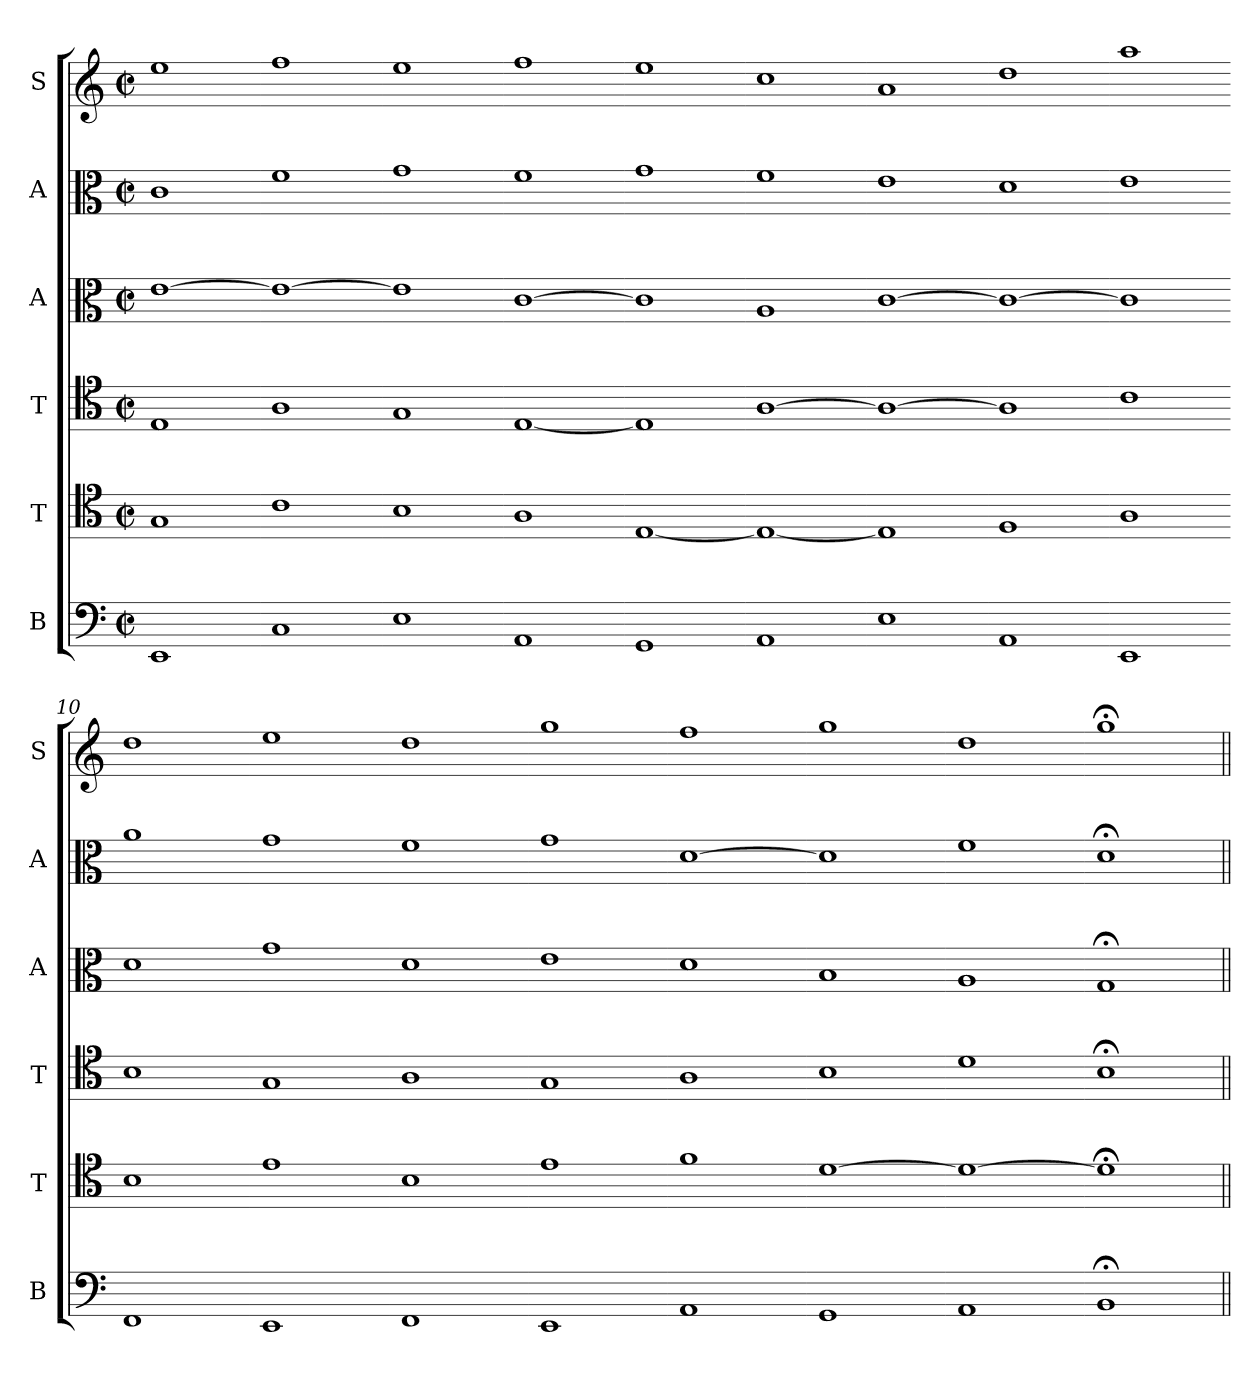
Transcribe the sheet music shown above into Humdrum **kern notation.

**kern	**kern	**kern	**kern	**kern	**kern
*part6	*part5	*part4	*part3	*part2	*part1
*staff6	*staff5	*staff4	*staff3	*staff2	*staff1
*I"B	*I"T	*I"T	*I"A	*I"A	*I"S
*I'B	*I'T	*I'T	*I'A	*I'A	*I'S
*clefF4	*clefC4	*clefC4	*clefC3	*clefC3	*clefG2
*k[]	*k[]	*k[]	*k[]	*k[]	*k[]
*M2/2	*M2/2	*M2/2	*M2/2	*M2/2	*M2/2
*met(c|)	*met(c|)	*met(c|)	*met(c|)	*met(c|)	*met(c|)
*MM208	*MM208	*MM208	*MM208	*MM208	*MM208
=1	=1	=1	=1	=1	=1
1EE	1G	1E	[1e	1c	1ee
=2-	=2-	=2-	=2-	=2-	=2-
1C	1c	1A	1e_	1f	1ff
=3-	=3-	=3-	=3-	=3-	=3-
1E	1B	1G	1e]	1g	1ee
=4-	=4-	=4-	=4-	=4-	=4-
1AA	1A	[1E	[1c	1f	1ff
=5-	=5-	=5-	=5-	=5-	=5-
1GG	[1E	1E]	1c]	1g	1ee
=6-	=6-	=6-	=6-	=6-	=6-
1AA	1E_	[1A	1A	1f	1cc
=7-	=7-	=7-	=7-	=7-	=7-
1E	1E]	1A_	[1c	1e	1a
=8-	=8-	=8-	=8-	=8-	=8-
1AA	1F	1A]	1c_	1d	1dd
=9-	=9-	=9-	=9-	=9-	=9-
1EE	1A	1c	1c]	1e	1aa
=10-	=10-	=10-	=10-	=10-	=10-
1FF	1B	1B	1d	1a	1dd
=11-	=11-	=11-	=11-	=11-	=11-
1EE	1e	1G	1g	1g	1ee
=12-	=12-	=12-	=12-	=12-	=12-
1FF	1B	1A	1d	1f	1dd
=13-	=13-	=13-	=13-	=13-	=13-
1EE	1e	1G	1e	1g	1gg
=14-	=14-	=14-	=14-	=14-	=14-
1AA	1f	1A	1d	[1d	1ff
=15-	=15-	=15-	=15-	=15-	=15-
1GG	[1d	1B	1B	1d]	1gg
=16-	=16-	=16-	=16-	=16-	=16-
1AA	1d_	1d	1A	1f	1dd
=17-	=17-	=17-	=17-	=17-	=17-
1BB;<	1d;<]	1B;<	1G;<	1d;	1gg;<
=||	=||	=||	=||	=||	=||
*-	*-	*-	*-	*-	*-
